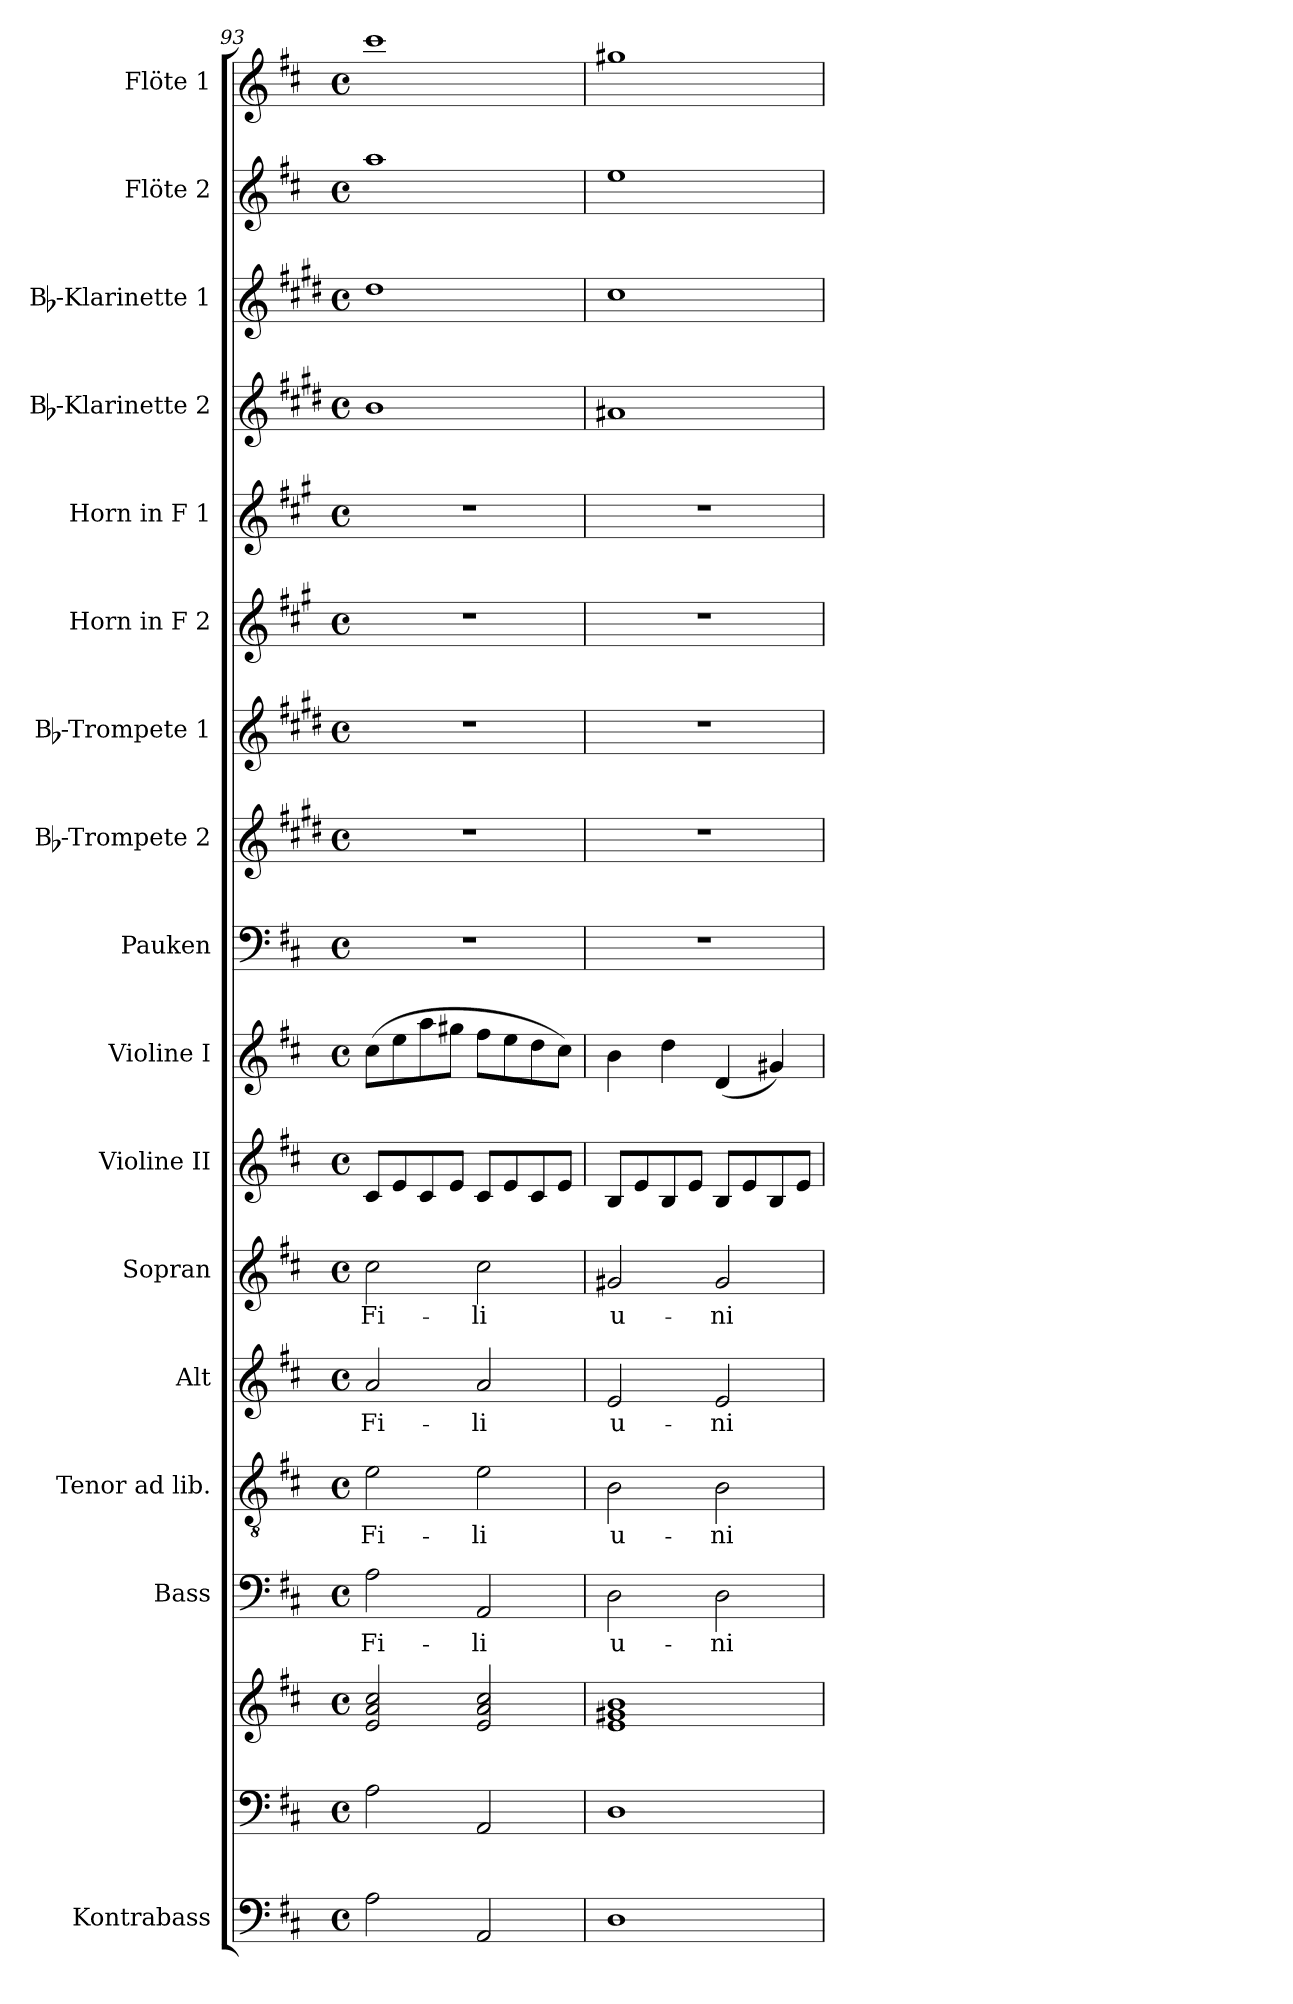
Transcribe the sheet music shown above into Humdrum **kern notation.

**kern	**kern	**kern	**kern	**text	**kern	**text	**kern	**text	**kern	**text	**kern	**kern	**kern	**kern	**kern	**kern	**kern	**kern	**kern	**kern	**kern
*part17	*part16	*part16	*part15	*part15	*part14	*part14	*part13	*part13	*part12	*part12	*part11	*part10	*part9	*part8	*part7	*part6	*part5	*part4	*part3	*part2	*part1
*staff18	*staff17	*staff16	*staff15	*staff15	*staff14	*staff14	*staff13	*staff13	*staff12	*staff12	*staff11	*staff10	*staff9	*staff8	*staff7	*staff6	*staff5	*staff4	*staff3	*staff2	*staff1
*I"Kontrabass	*	*	*I"Bass	*	*I"Tenor ad lib.	*	*I"Alt	*	*I"Sopran	*	*I"Violine II	*I"Violine I	*I"Pauken	*I"Bb-Trompete 2	*I"Bb-Trompete 1	*I"Horn in F 2	*I"Horn in F 1	*I"Bb-Klarinette 2	*I"Bb-Klarinette 1	*I"Flöte 2	*I"Flöte 1
*I'Kb.	*	*	*I'B.	*	*I'T.	*	*I'A.	*	*I'S.	*	*I'Vl. II	*I'Vl. I	*I'Pk.	*I'Bb Trp. 2	*I'Bb Trp. 1	*	*	*I'Bb Kl. 2	*I'Bb Kl. 1	*I'Fl. 2	*I'Fl. 1
*clefF4	*clefF4	*clefG2	*clefF4	*	*clefGv2	*	*clefG2	*	*clefG2	*	*clefG2	*clefG2	*clefF4	*clefG2	*clefG2	*clefG2	*clefG2	*clefG2	*clefG2	*clefG2	*clefG2
*ITrd7c12	*	*	*	*	*	*	*	*	*	*	*	*	*	*ITrd1c2	*ITrd1c2	*ITrd4c7	*ITrd4c7	*ITrd1c2	*ITrd1c2	*	*
*k[f#c#]	*k[f#c#]	*k[f#c#]	*k[f#c#]	*	*k[f#c#]	*	*k[f#c#]	*	*k[f#c#]	*	*k[f#c#]	*k[f#c#]	*k[f#c#]	*k[f#c#]	*k[f#c#]	*k[f#c#]	*k[f#c#]	*k[f#c#]	*k[f#c#]	*k[f#c#]	*k[f#c#]
*D:	*D:	*D:	*D:	*	*D:	*	*D:	*	*D:	*	*D:	*D:	*D:	*D:	*D:	*D:	*D:	*D:	*D:	*D:	*D:
*M4/4	*M4/4	*M4/4	*M4/4	*	*M4/4	*	*M4/4	*	*M4/4	*	*M4/4	*M4/4	*M4/4	*M4/4	*M4/4	*M4/4	*M4/4	*M4/4	*M4/4	*M4/4	*M4/4
*met(c)	*met(c)	*met(c)	*met(c)	*	*met(c)	*	*met(c)	*	*met(c)	*	*met(c)	*met(c)	*met(c)	*met(c)	*met(c)	*met(c)	*met(c)	*met(c)	*met(c)	*met(c)	*met(c)
=93	=93	=93	=93	=93	=93	=93	=93	=93	=93	=93	=93	=93	=93	=93	=93	=93	=93	=93	=93	=93	=93
!	!	!	!	!LO:LY:b	!	!LO:LY:b	!	!LO:LY:b	!	!LO:LY:b	!	!	!	!	!	!	!	!	!	!	!
2AA\	2A\	2e/ 2a/ 2cc#/	2A\	Fi-	2e\	Fi-	2a/	Fi-	2cc#\	Fi-	8c#/L	(>8cc#\L	1r	1r	1r	1r	1r	1a	1cc#	1aa	1ccc#
.	.	.	.	.	.	.	.	.	.	.	8e/	8ee\	.	.	.	.	.	.	.	.	.
.	.	.	.	.	.	.	.	.	.	.	8c#/	8aa\	.	.	.	.	.	.	.	.	.
.	.	.	.	.	.	.	.	.	.	.	8e/J	8gg#X\J	.	.	.	.	.	.	.	.	.
!	!	!	!	!LO:LY:b	!	!LO:LY:b	!	!LO:LY:b	!	!LO:LY:b	!	!	!	!	!	!	!	!	!	!	!
2AAA/	2AA/	2e/ 2a/ 2cc#/	2AA/	-li	2e\	-li	2a/	-li	2cc#\	-li	8c#/L	8ff#\L	.	.	.	.	.	.	.	.	.
.	.	.	.	.	.	.	.	.	.	.	8e/	8ee\	.	.	.	.	.	.	.	.	.
.	.	.	.	.	.	.	.	.	.	.	8c#/	8dd\	.	.	.	.	.	.	.	.	.
.	.	.	.	.	.	.	.	.	.	.	8e/J	8cc#\J)	.	.	.	.	.	.	.	.	.
=94	=94	=94	=94	=94	=94	=94	=94	=94	=94	=94	=94	=94	=94	=94	=94	=94	=94	=94	=94	=94	=94
!	!	!	!	!LO:LY:b	!	!LO:LY:b	!	!LO:LY:b	!	!LO:LY:b	!	!	!	!	!	!	!	!	!	!	!
1DD	1D	1e 1g#X 1b	2D\	u-	2B\	u-	2e/	u-	2g#X/	u-	8B/L	4b\	1r	1r	1r	1r	1r	1g#X	1b	1ee	1gg#X
.	.	.	.	.	.	.	.	.	.	.	8e/	.	.	.	.	.	.	.	.	.	.
.	.	.	.	.	.	.	.	.	.	.	8B/	4dd\	.	.	.	.	.	.	.	.	.
.	.	.	.	.	.	.	.	.	.	.	8e/J	.	.	.	.	.	.	.	.	.	.
!	!	!	!	!LO:LY:b	!	!LO:LY:b	!	!LO:LY:b	!	!LO:LY:b	!	!	!	!	!	!	!	!	!	!	!
.	.	.	2D\	-ni-	2B\	-ni-	2e/	-ni-	2g#/	-ni-	8B/L	(<4d/	.	.	.	.	.	.	.	.	.
.	.	.	.	.	.	.	.	.	.	.	8e/	.	.	.	.	.	.	.	.	.	.
.	.	.	.	.	.	.	.	.	.	.	8B/	4g#X/)	.	.	.	.	.	.	.	.	.
.	.	.	.	.	.	.	.	.	.	.	8e/J	.	.	.	.	.	.	.	.	.	.
=	=	=	=	=	=	=	=	=	=	=	=	=	=	=	=	=	=	=	=	=	=
*-	*-	*-	*-	*-	*-	*-	*-	*-	*-	*-	*-	*-	*-	*-	*-	*-	*-	*-	*-	*-	*-
